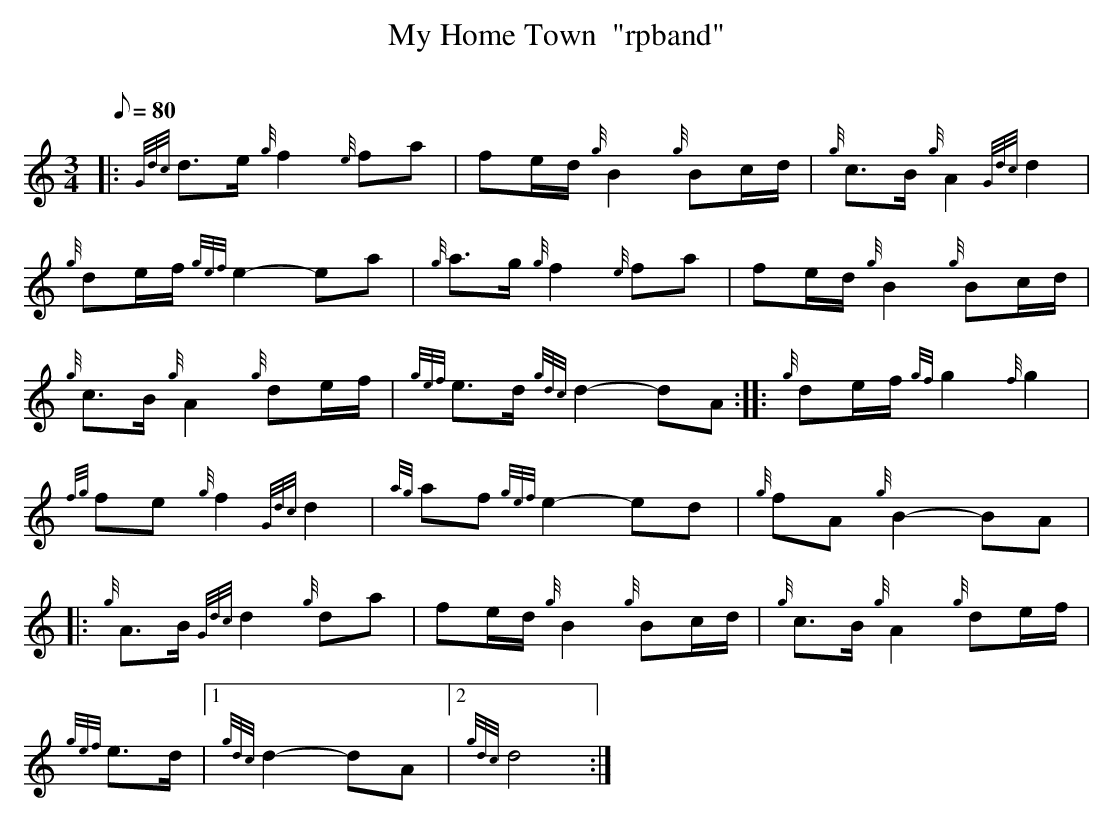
X:1
T:My Home Town  "rpband"
M:3/4
L:1/8
Q:80
C:
K:HP
|: {Gdc}d3/2e/2{g}f2{e}fa | \
fe/2d/2{g}B2{g}Bc/2d/2 | \
{g}c3/2B/2{g}A2{Gdc}d2 |
{g}de/2f/2{gef}e2-ea | \
{g}a3/2g/2{g}f2{e}fa | \
fe/2d/2{g}B2{g}Bc/2d/2 |
{g}c3/2B/2{g}A2{g}de/2f/2 | \
{gef}e3/2d/2{gdc}d2-dA :: \
{g}de/2f/2{gf}g2{f}g2 |
{fg}fe{g}f2{Gdc}d2 | \
{ag}af{gef}e2-ed | \
{g}fA{g}B2-BA| |:
{g}A3/2B/2{Gdc}d2{g}da | \
fe/2d/2{g}B2{g}Bc/2d/2 | \
{g}c3/2B/2{g}A2{g}de/2f/2 |
{gef}e3/2d/2|1 {gdc}d2-dA|2 {gdc}d4 :|
